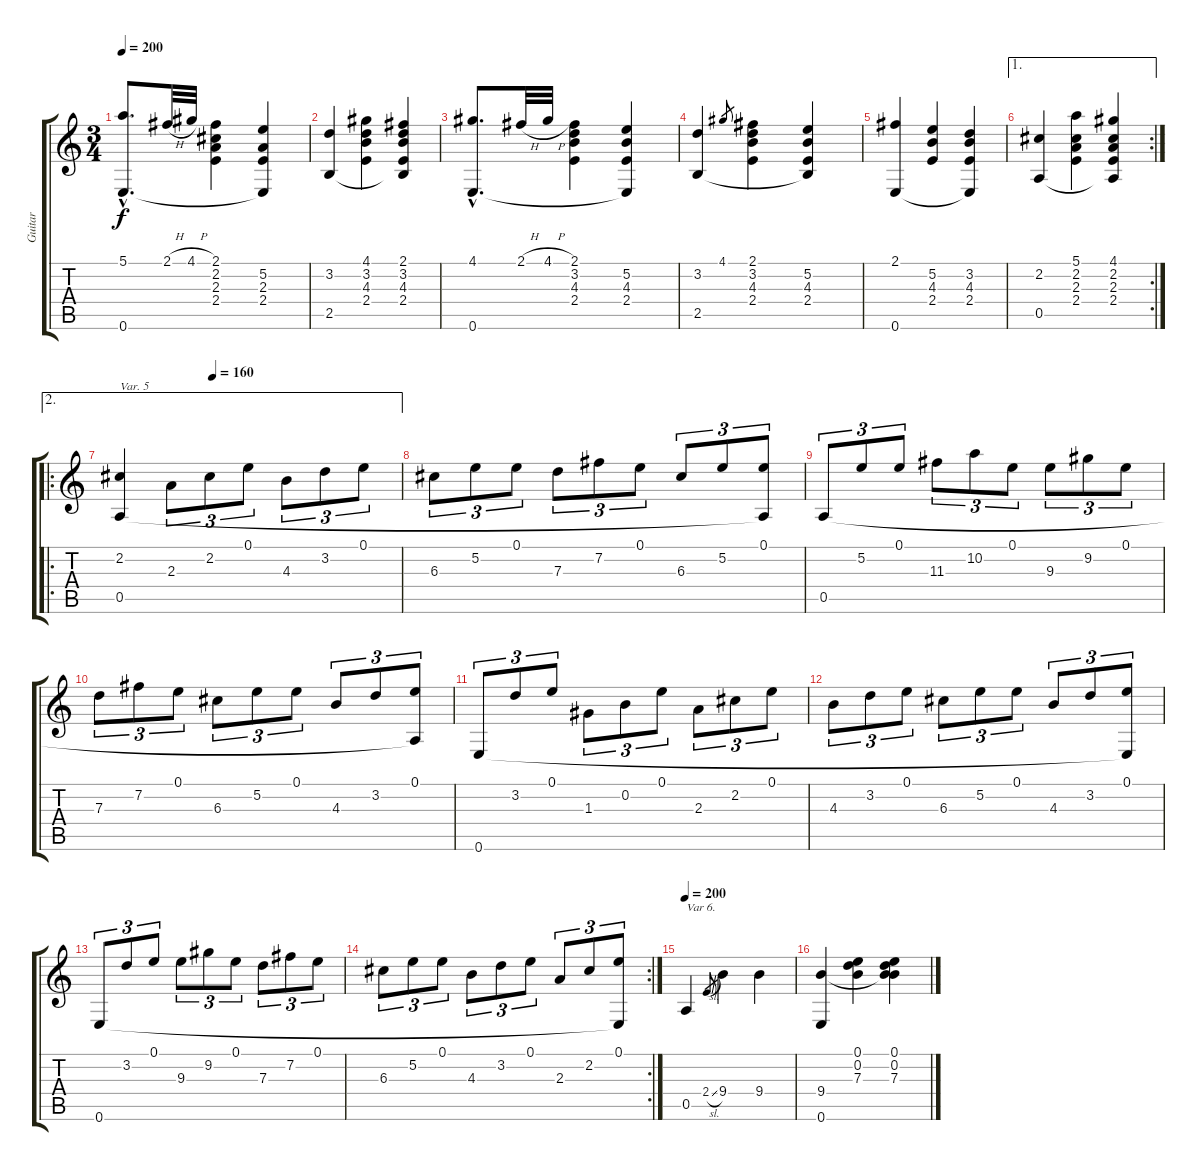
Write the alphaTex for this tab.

\track ("Guitar" "Guitar") {instrument acousticguitarnylon}
\staff {score tabs}
\tuning (E4 B3 G3 D3 A2 E2) {hide}
\ts (3 4)
\tempo 200
\clef g2
\ks c
(5.1{hac} 0.6{hac}).8{d dy f} 2.1{h}.32 4.1{h}.32 (2.1 2.2 2.3 2.4).4 (5.2 2.3 2.4 0.6{t}).4 |
(3.2 2.5).4 (4.1 3.2 4.3 2.4).4 (2.1 3.2 4.3 2.4 2.5{t}).4 |
(4.1{hac} 0.6{hac}).8{d} 2.1{h}.32 4.1{h}.32 (2.1 3.2 4.3 2.4).4 (5.2 4.3 2.4 0.6{t}).4 |
(3.2 2.5).4 4.1.8{gr} (2.1 3.2 4.3 2.4).4 (5.2 4.3 2.4 2.5{t}).4 |
(2.1 0.6).4 (5.2 4.3 2.4).4 (3.2 4.3 2.4 0.6{t}).4 |
\ae 1
\rc 2
(2.2 0.5).4 (5.1 2.2 2.3 2.4).4 (4.1 2.2 2.3 2.4 0.5{t}).4 |
\ae 2
\ro
\tempo (160 0.3333333333333333)
(2.2 0.5).4{txt "Var. 5"} 2.3.8{tu (3 2)} 2.2.8{tu (3 2)} 0.1.8{tu (3 2)} 4.3.8{tu (3 2)} 3.2.8{tu (3 2)} 0.1.8{tu (3 2)} |
6.3.8{tu (3 2)} 5.2.8{tu (3 2)} 0.1.8{tu (3 2)} 7.3.8{tu (3 2)} 7.2.8{tu (3 2)} 0.1.8{tu (3 2)} 6.3.8{tu (3 2)} 5.2.8{tu (3 2)} (0.1 0.5{t}).8{tu (3 2)} |
0.5.8{tu (3 2)} 5.2.8{tu (3 2)} 0.1.8{tu (3 2)} 11.3.8{tu (3 2)} 10.2.8{tu (3 2)} 0.1.8{tu (3 2)} 9.3.8{tu (3 2)} 9.2.8{tu (3 2)} 0.1.8{tu (3 2)} |
7.3.8{tu (3 2)} 7.2.8{tu (3 2)} 0.1.8{tu (3 2)} 6.3.8{tu (3 2)} 5.2.8{tu (3 2)} 0.1.8{tu (3 2)} 4.3.8{tu (3 2)} 3.2.8{tu (3 2)} (0.1 0.5{t}).8{tu (3 2)} |
0.6.8{tu (3 2)} 3.2.8{tu (3 2)} 0.1.8{tu (3 2)} 1.3.8{tu (3 2)} 0.2.8{tu (3 2)} 0.1.8{tu (3 2)} 2.3.8{tu (3 2)} 2.2.8{tu (3 2)} 0.1.8{tu (3 2)} |
4.3.8{tu (3 2)} 3.2.8{tu (3 2)} 0.1.8{tu (3 2)} 6.3.8{tu (3 2)} 5.2.8{tu (3 2)} 0.1.8{tu (3 2)} 4.3.8{tu (3 2)} 3.2.8{tu (3 2)} (0.1 0.6{t}).8{tu (3 2)} |
0.6.8{tu (3 2)} 3.2.8{tu (3 2)} 0.1.8{tu (3 2)} 9.3.8{tu (3 2)} 9.2.8{tu (3 2)} 0.1.8{tu (3 2)} 7.3.8{tu (3 2)} 7.2.8{tu (3 2)} 0.1.8{tu (3 2)} |
\rc 2
6.3.8{tu (3 2)} 5.2.8{tu (3 2)} 0.1.8{tu (3 2)} 4.3.8{tu (3 2)} 3.2.8{tu (3 2)} 0.1.8{tu (3 2)} 2.3.8{tu (3 2)} 2.2.8{tu (3 2)} (0.1 0.6{t}).8{tu (3 2)} |
\tempo 200
0.5.4{txt "Var 6."} 2.4{sl}.8{gr} 9.4.4 9.4.4 |
(9.4 0.6).4 (0.1 0.2 7.3).4 (0.1 0.2 7.3 9.4{t}).4
